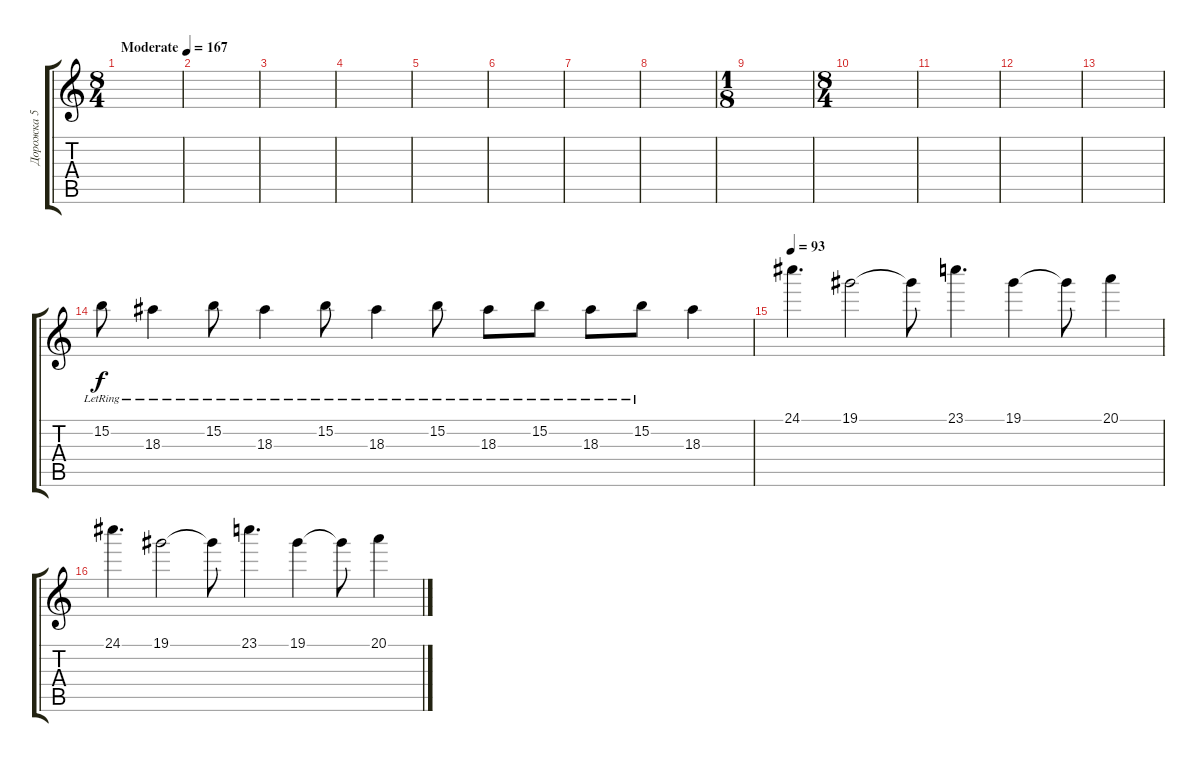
\track ("Дорожка 5" "Дорожка 5") {instrument electricguitarclean}
\staff {score tabs}
\tuning (Db4 Ab3 E3 B2 Gb2 B1) {hide}
\ts (8 4)
\tempo (167 "Moderate")
\tempo 180
\tempo (167 "Moderate")
\clef g2
\ks c
|
|
|
|
|
|
|
|
\ts (1 8)
|
\ts (8 4)
|
|
|
|
15.2{lr}.8 18.3{lr}.4 15.2{lr}.8 18.3{lr}.4 15.2{lr}.8 18.3{lr}.4 15.2{lr}.8 18.3{lr}.8 15.2{lr}.8 18.3{lr}.8 15.2{lr}.8 18.3.4 |
\tempo 93
24.1.4{d} 19.1.2 19.1{t}.8 23.1.4{d} 19.1.4 19.1{t}.8 20.1.4 |
24.1.4{d} 19.1.2 19.1{t}.8 23.1.4{d} 19.1.4 19.1{t}.8 20.1.4
